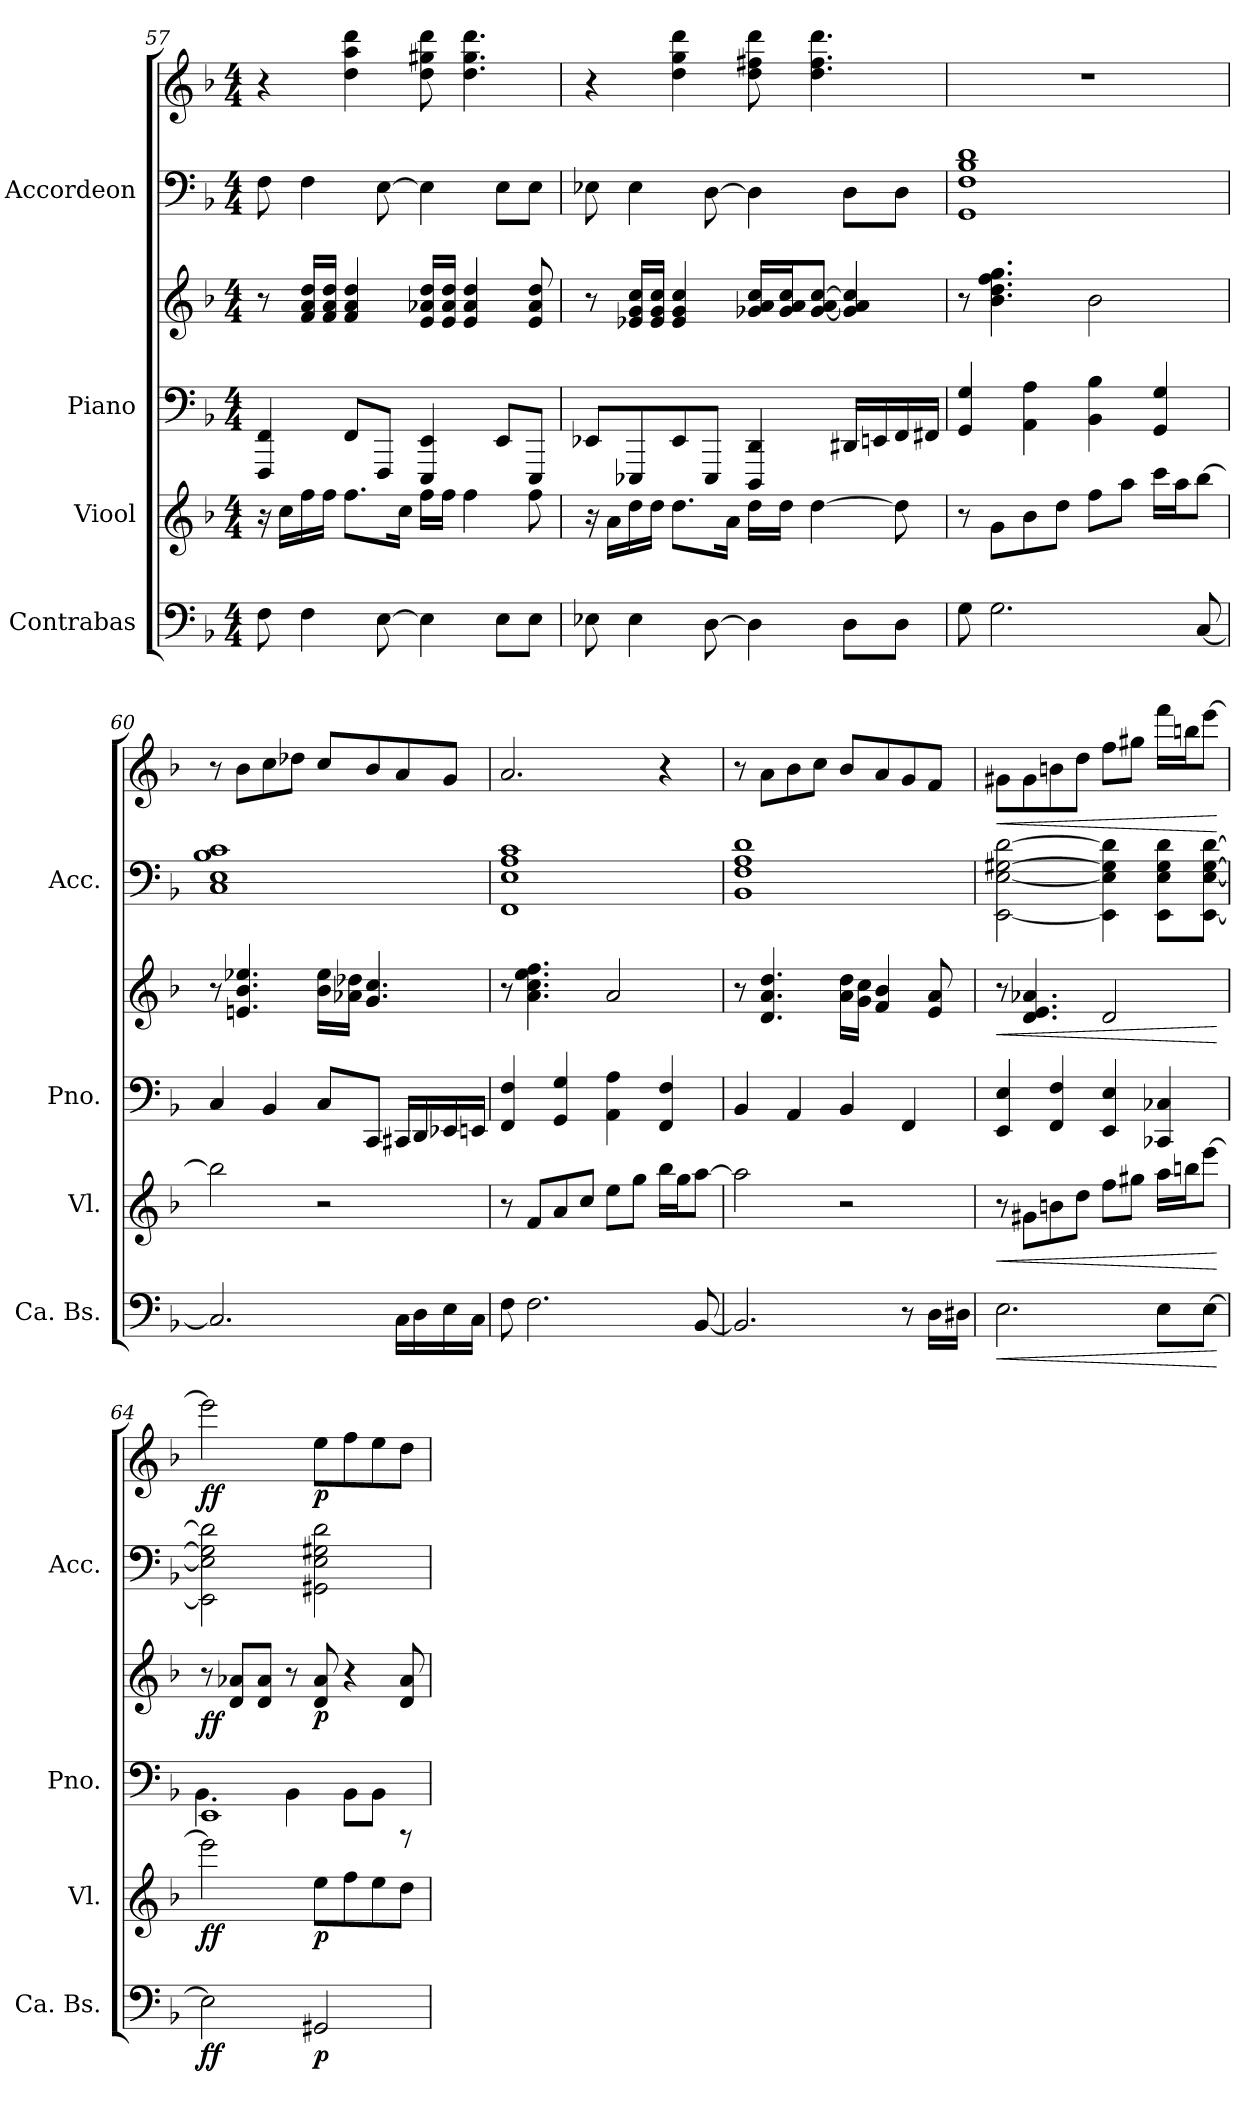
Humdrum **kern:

**kern	**dynam	**kern	**dynam	**kern	**kern	**dynam	**kern	**kern	**dynam
*part4	*part4	*part3	*part3	*part2	*part2	*part2	*part1	*part1	*part1
*staff6	*staff6	*staff5	*staff5	*staff4	*staff3	*staff3/4	*staff2	*staff1	*staff1/2
*I"Contrabas	*	*I"Viool	*	*I"Piano	*	*	*I"Accordeon	*	*
*I'Ca. Bs.	*	*I'Vl.	*	*I'Pno.	*	*	*I'Acc.	*	*
*clefF4	*	*clefG2	*	*clefF4	*clefG2	*	*clefF4	*clefG2	*
*ITrd7c12	*	*	*	*	*	*	*	*	*
*k[b-]	*	*k[b-]	*	*k[b-]	*k[b-]	*	*k[b-]	*k[b-]	*
*M4/4	*	*M4/4	*	*M4/4	*M4/4	*	*M4/4	*M4/4	*
=57	=57	=57	=57	=57	=57	=57	=57	=57	=57
8FF\	.	16r	.	4FFF/ 4FF/	8r	.	8F\	4r	.
.	.	16cc\LL	.	.	.	.	.	.	.
4FF\	.	16ff\	.	.	16f/ 16a/ 16dd/LL	.	4F\	.	.
.	.	16ff\JJ	.	.	16f/ 16a/ 16dd/JJ	.	.	.	.
.	.	8.ff\L	.	8FF/L	4f/ 4a/ 4dd/	.	.	4dd\ 4aa\ 4ddd\	.
[8EE\	.	.	.	8FFF/J	.	.	[8E\	.	.
.	.	16cc\Jk	.	.	.	.	.	.	.
4EE\]	.	16ff\LL	.	4EEE/ 4EE/	16e/ 16a-X/ 16dd/LL	.	4E\]	8dd\ 8gg#X\ 8ddd\	.
.	.	16ff\JJ	.	.	16e/ 16a-/ 16dd/JJ	.	.	.	.
.	.	4ff\	.	.	4e/ 4a-/ 4dd/	.	.	4.dd\ 4.gg#\ 4.ddd\	.
8EE\L	.	.	.	8EE/L	.	.	8E\L	.	.
8EE\J	.	8ff\	.	8EEE/J	8e/ 8a-/ 8dd/	.	8E\J	.	.
!!LO:LB:g=z
=58	=58	=58	=58	=58	=58	=58	=58	=58	=58
8EE-X\	.	16r	.	8EE-X/L	8r	.	8E-X\	4r	.
.	.	16a\LL	.	.	.	.	.	.	.
4EE-\	.	16dd\	.	8EEE-X/	16e-X/ 16g/ 16cc/LL	.	4E-\	.	.
.	.	16dd\JJ	.	.	16e-/ 16g/ 16cc/JJ	.	.	.	.
.	.	8.dd\L	.	8EE-/	4e-/ 4g/ 4cc/	.	.	4dd\ 4gg\ 4ddd\	.
[8DD\	.	.	.	8EEE-/J	.	.	[8D\	.	.
.	.	16a\Jk	.	.	.	.	.	.	.
4DD\]	.	16dd\LL	.	4DDD/ 4DD/	16g-X/ 16a/ 16cc/LL	.	4D\]	8dd\ 8ff#X\ 8ddd\	.
.	.	16dd\JJ	.	.	16g-/ 16a/ 16cc/J	.	.	.	.
.	.	[4dd\	.	.	[8g-/ [8a/ [8cc/J	.	.	4.dd\ 4.ff#\ 4.ddd\	.
8DD\L	.	.	.	16DD#X/LL	4g-/] 4a/] 4cc/]	.	8D\L	.	.
.	.	.	.	16EEn/	.	.	.	.	.
8DD\J	.	8dd\]	.	16FF/	.	.	8D\J	.	.
.	.	.	.	16FF#X/JJ	.	.	.	.	.
=59	=59	=59	=59	=59	=59	=59	=59	=59	=59
8GG\	.	8r	.	4GG/ 4G/	8r	.	1GG 1F 1B- 1d	1r	.
2.GG\	.	8g\L	.	.	4.b-\ 4.dd\ 4.ff\ 4.gg\	.	.	.	.
.	.	8b-\	.	4AA\ 4A\	.	.	.	.	.
.	.	8dd\J	.	.	.	.	.	.	.
.	.	8ff\L	.	4BB-\ 4B-\	2b-\	.	.	.	.
.	.	8aa\J	.	.	.	.	.	.	.
.	.	16ccc\LL	.	4GG/ 4G/	.	.	.	.	.
.	.	16aa\J	.	.	.	.	.	.	.
[8CC/	.	[8bb-\J	.	.	.	.	.	.	.
!!LO:PB:g=z
=60	=60	=60	=60	=60	=60	=60	=60	=60	=60
2.CC/]	.	2bb-\]	.	4C/	8r	.	1C 1E 1B- 1c	8r	.
.	.	.	.	.	4.en/ 4.b-/ 4.ee-X/	.	.	8b-\L	.
.	.	.	.	4BB-/	.	.	.	8cc\	.
.	.	.	.	.	.	.	.	8dd-X\J	.
.	.	2r	.	8C/L	16b-\ 16ee-\LL	.	.	8cc/L	.
.	.	.	.	.	16a-X\ 16dd-X\JJ	.	.	.	.
.	.	.	.	8CC/J	4.g/ 4.cc/	.	.	8b-/	.
16CC\LL	.	.	.	16CC#X/LL	.	.	.	8a/	.
16DD\	.	.	.	16DD/	.	.	.	.	.
16EE\	.	.	.	16EE-X/	.	.	.	8g/J	.
16CC\JJ	.	.	.	16EEn/JJ	.	.	.	.	.
=61	=61	=61	=61	=61	=61	=61	=61	=61	=61
8FF\	.	8r	.	4FF/ 4F/	8r	.	1FF 1E 1A 1c	2.a/	.
2.FF\	.	8f/L	.	.	4.a\ 4.cc\ 4.ee\ 4.ff\	.	.	.	.
.	.	8a/	.	4GG/ 4G/	.	.	.	.	.
.	.	8cc/J	.	.	.	.	.	.	.
.	.	8ee\L	.	4AA\ 4A\	2a/	.	.	.	.
.	.	8gg\J	.	.	.	.	.	.	.
.	.	16bb-\LL	.	4FF/ 4F/	.	.	.	4r	.
.	.	16gg\J	.	.	.	.	.	.	.
[8BBB-/	.	[8aa\J	.	.	.	.	.	.	.
=62	=62	=62	=62	=62	=62	=62	=62	=62	=62
2.BBB-/]	.	2aa\]	.	4BB-/	8r	.	1BB- 1F 1A 1d	8r	.
.	.	.	.	.	4.d/ 4.a/ 4.dd/	.	.	8a\L	.
.	.	.	.	4AA/	.	.	.	8b-\	.
.	.	.	.	.	.	.	.	8cc\J	.
.	.	2r	.	4BB-/	16a\ 16dd\LL	.	.	8b-/L	.
.	.	.	.	.	16g\ 16cc\JJ	.	.	.	.
.	.	.	.	.	4f/ 4b-/	.	.	8a/	.
8r	.	.	.	4FF/	.	.	.	8g/	.
16DD\LL	.	.	.	.	8e/ 8a/	.	.	8f/J	.
16DD#X\JJ	.	.	.	.	.	.	.	.	.
!!LO:LB:g=z
=63	=63	=63	=63	=63	=63	=63	=63	=63	=63
!	!LO:HP:b	!	!LO:HP:b	!	!	!LO:HP:b	!	!	!LO:HP:b
2.EE\	<	8r	<	4EE/ 4E/	8r	<	[2EE\ [2E\ [2G#X\ [2d\	8g#X\L	<
.	.	8g#X\L	.	.	4.d/ 4.e/ 4.a-X/	.	.	8g#\	.
.	.	8bn\	.	4FF/ 4F/	.	.	.	8bn\	.
.	.	8dd\J	.	.	.	.	.	8dd\J	.
.	.	8ff\L	.	4EE/ 4E/	2d/	.	4EE\] 4E\] 4G#\] 4d\]	8ff\L	.
.	.	8gg#X\J	.	.	.	.	.	8gg#X\J	.
8EE\L	.	16aa\LL	.	4CC-X/ 4C-X/	.	.	8EE\ 8E\ 8G#\ 8d\L	16fff\LL	.
.	.	16bbn\J	.	.	.	.	.	16bbn\J	.
[8EE\J	.	[8eee\J	.	.	.	.	[8EE\ [8E\ [8G#\ [8d\J	[8eee\J	.
.	[	.	[	.	.	[	.	.	[
=64	=64	=64	=64	=64	=64	=64	=64	=64	=64
*	*	*	*	*^	*	*	*	*	*
!	!LO:DY:b	!	!LO:DY:b	!	!	!	!LO:DY:b	!	!	!LO:DY:b
2EE\]	ff	2eee\]	ff	1EE	4.BB-\	8r	ff	2EE\] 2E\] 2G#\] 2d\]	2eee\]	ff
.	.	.	.	.	.	8d/ 8a-X/L	.	.	.	.
.	.	.	.	.	.	8d/ 8a-/J	.	.	.	.
.	.	.	.	.	4BB-\	8r	.	.	.	.
!	!LO:DY:b	!	!LO:DY:b	!	!	!	!LO:DY:b	!	!	!LO:DY:b
2GGG#X/	p	8ee\L	p	.	.	8d/ 8a-/	p	2GG#X\ 2E\ 2G#X\ 2d\	8ee\L	p
.	.	8ff\	.	.	8BB-\L	4r	.	.	8ff\	.
.	.	8ee\	.	.	8BB-\J	.	.	.	8ee\	.
.	.	8dd\J	.	.	8r	8d/ 8a-/	.	.	8dd\J	.
*	*	*	*	*v	*v	*	*	*	*	*
=	=	=	=	=	=	=	=	=	=
*-	*-	*-	*-	*-	*-	*-	*-	*-	*-
